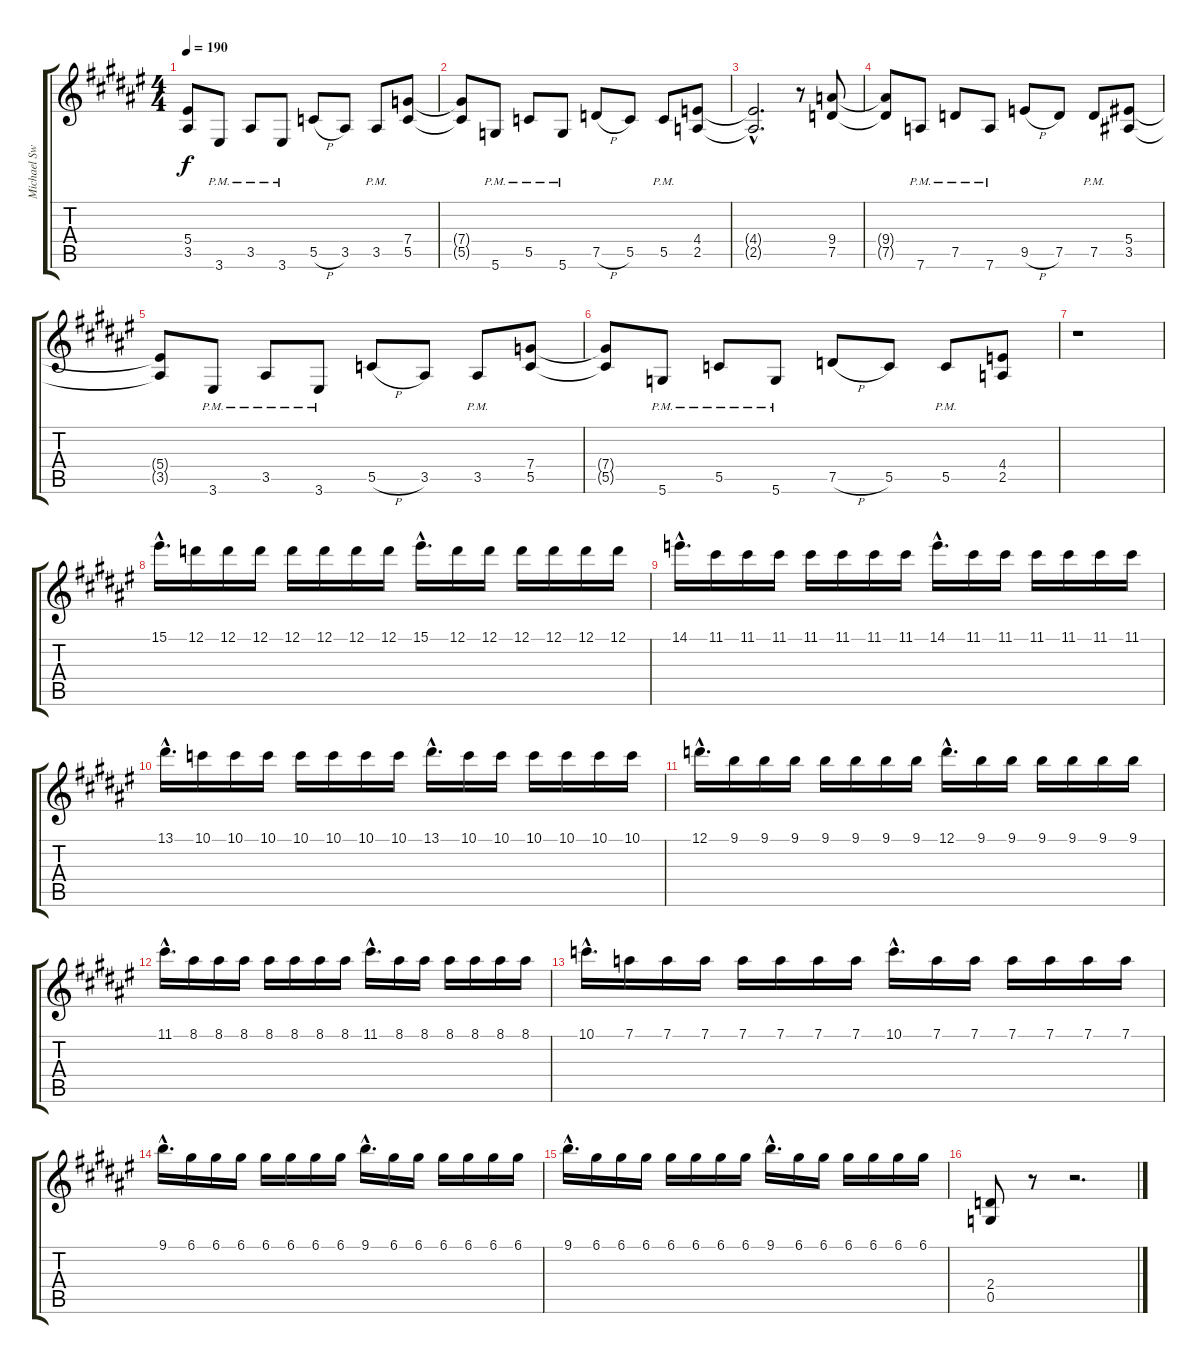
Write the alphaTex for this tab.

\track ("Michael Sweet" "Michael Sw") {instrument overdrivenguitar}
\staff {score tabs}
\tuning (D4 A3 F3 C3 G2 D2) {hide}
\ts (4 4)
\tempo 190
\clef g2
\ks d#minor
(5.4{t} 3.5{t}).8{dy f} 3.6{pm}.8 3.5{pm}.8 3.6{pm}.8 5.5{h}.8 3.5.8 3.5{pm}.8 (7.4 5.5).8 |
(7.4{t} 5.5{t}).8 5.6{pm}.8 5.5{pm}.8 5.6{pm}.8 7.5{h}.8 5.5.8 5.5{pm}.8 (4.4 2.5).8 |
(4.4{hac t} 2.5{hac t}).2{d} r.8 (9.4 7.5).8 |
(9.4{t} 7.5{t}).8 7.6{pm}.8 7.5{pm}.8 7.6{pm}.8 9.5{h}.8 7.5.8 7.5{pm}.8 (5.4 3.5).8 |
(5.4{t} 3.5{t}).8 3.6{pm}.8 3.5{pm}.8 3.6{pm}.8 5.5{h}.8 3.5.8 3.5{pm}.8 (7.4 5.5).8 |
(7.4{t} 5.5{t}).8 5.6{pm}.8 5.5{pm}.8 5.6{pm}.8 7.5{h}.8 5.5.8 5.5{pm}.8 (4.4 2.5).8 |
r.1 |
15.1{hac}.16{d} 12.1.16 12.1.16 12.1.16 12.1.16 12.1.16 12.1.16 12.1.16 15.1{hac}.16{d} 12.1.16 12.1.16 12.1.16 12.1.16 12.1.16 12.1.16 |
14.1{hac}.16{d} 11.1.16 11.1.16 11.1.16 11.1.16 11.1.16 11.1.16 11.1.16 14.1{hac}.16{d} 11.1.16 11.1.16 11.1.16 11.1.16 11.1.16 11.1.16 |
13.1{hac}.16{d} 10.1.16 10.1.16 10.1.16 10.1.16 10.1.16 10.1.16 10.1.16 13.1{hac}.16{d} 10.1.16 10.1.16 10.1.16 10.1.16 10.1.16 10.1.16 |
12.1{hac}.16{d} 9.1.16 9.1.16 9.1.16 9.1.16 9.1.16 9.1.16 9.1.16 12.1{hac}.16{d} 9.1.16 9.1.16 9.1.16 9.1.16 9.1.16 9.1.16 |
11.1{hac}.16{d} 8.1.16 8.1.16 8.1.16 8.1.16 8.1.16 8.1.16 8.1.16 11.1{hac}.16{d} 8.1.16 8.1.16 8.1.16 8.1.16 8.1.16 8.1.16 |
10.1{hac}.16{d} 7.1.16 7.1.16 7.1.16 7.1.16 7.1.16 7.1.16 7.1.16 10.1{hac}.16{d} 7.1.16 7.1.16 7.1.16 7.1.16 7.1.16 7.1.16 |
9.1{hac}.16{d} 6.1.16 6.1.16 6.1.16 6.1.16 6.1.16 6.1.16 6.1.16 9.1{hac}.16{d} 6.1.16 6.1.16 6.1.16 6.1.16 6.1.16 6.1.16 |
9.1{hac}.16{d} 6.1.16 6.1.16 6.1.16 6.1.16 6.1.16 6.1.16 6.1.16 9.1{hac}.16{d} 6.1.16 6.1.16 6.1.16 6.1.16 6.1.16 6.1.16 |
(2.4 0.5).8 r.8 r.2{d}
